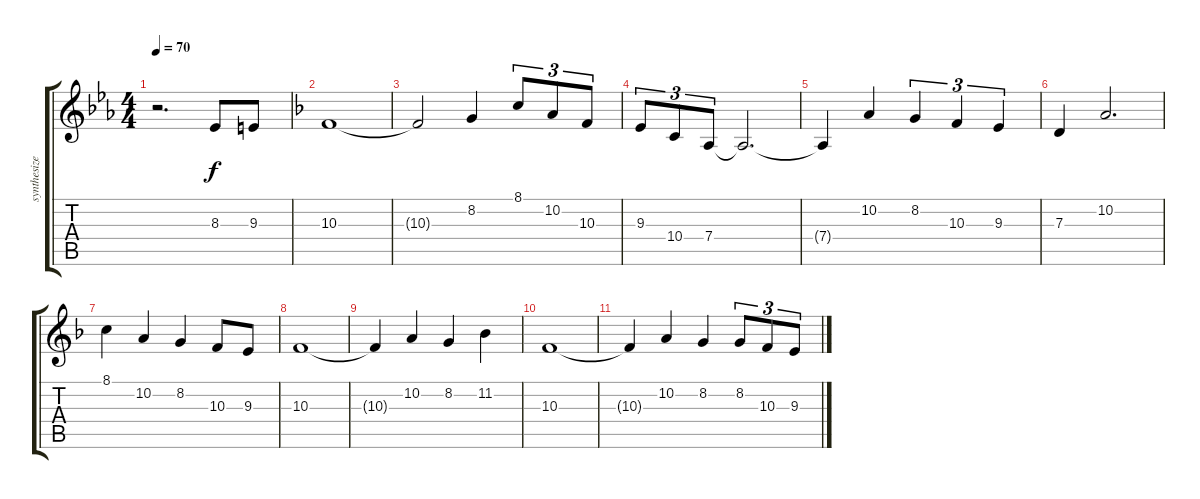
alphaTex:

\track ("synthesizer" "synthesize") {instrument synthstrings2}
\staff {score tabs}
\tuning (E4 B3 G3 D3 A2 E2) {hide}
\ts (4 4)
\tempo 70
\clef g2
\ks eb
r.2{d dy f} 8.3.8 9.3.8 |
\ks f
10.3.1 |
10.3{t}.2 8.2.4 8.1.8{tu (3 2)} 10.2.8{tu (3 2)} 10.3.8{tu (3 2)} |
9.3.8{tu (3 2)} 10.4.8{tu (3 2)} 7.4.8{tu (3 2)} 7.4{t}.2{d} |
7.4{t}.4 10.2.4 8.2.4{tu (3 2)} 10.3.4{tu (3 2)} 9.3.4{tu (3 2)} |
7.3.4 10.2.2{d} |
8.1.4 10.2.4 8.2.4 10.3.8 9.3.8 |
10.3.1 |
10.3{t}.4 10.2.4 8.2.4 11.2.4 |
10.3.1 |
10.3{t}.4 10.2.4 8.2.4 8.2.8{tu (3 2)} 10.3.8{tu (3 2)} 9.3.8{tu (3 2)}
